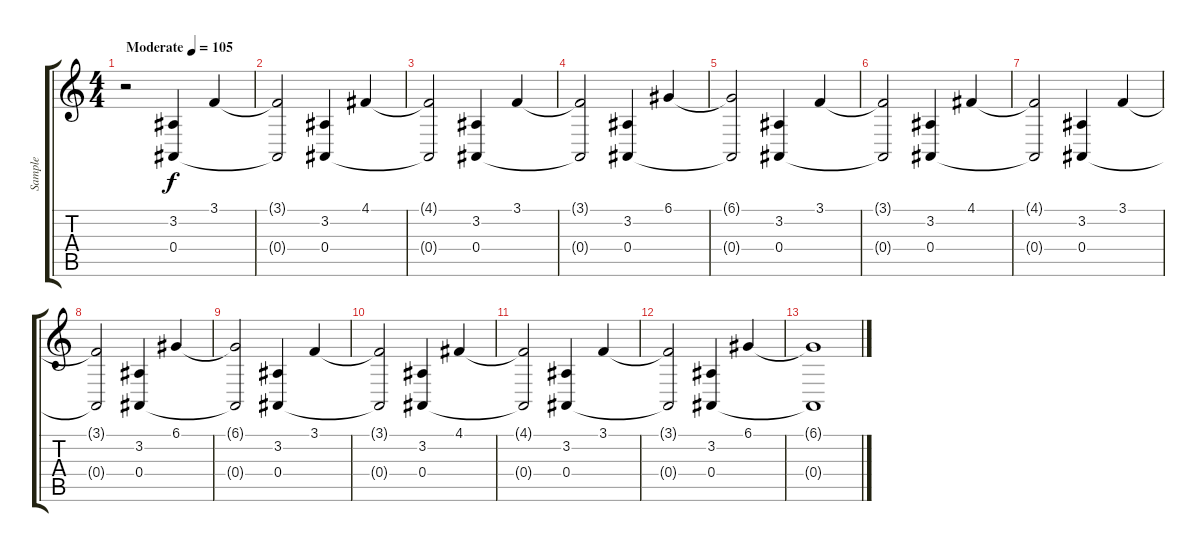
\track ("Sample" "Sample") {instrument pad2warm}
\staff {score tabs}
\tuning (D4 G3 Eb3 Bb2 F2 C2) {hide}
\ts (4 4)
\tempo (105 "Moderate")
\clef g2
\ks c
r.2{dy f instrument pad2warm} (3.2 0.4).4 3.1.4 |
(3.1{t} 0.4{t}).2 (3.2 0.4).4 4.1.4 |
(4.1{t} 0.4{t}).2 (3.2 0.4).4 3.1.4 |
(3.1{t} 0.4{t}).2 (3.2 0.4).4 6.1.4 |
(6.1{t} 0.4{t}).2 (3.2 0.4).4 3.1.4 |
(3.1{t} 0.4{t}).2 (3.2 0.4).4 4.1.4 |
(4.1{t} 0.4{t}).2 (3.2 0.4).4 3.1.4 |
(3.1{t} 0.4{t}).2 (3.2 0.4).4 6.1.4 |
(6.1{t} 0.4{t}).2 (3.2 0.4).4 3.1.4 |
(3.1{t} 0.4{t}).2 (3.2 0.4).4 4.1.4 |
(4.1{t} 0.4{t}).2 (3.2 0.4).4 3.1.4 |
(3.1{t} 0.4{t}).2 (3.2 0.4).4 6.1.4 |
(6.1{t} 0.4{t}).1
